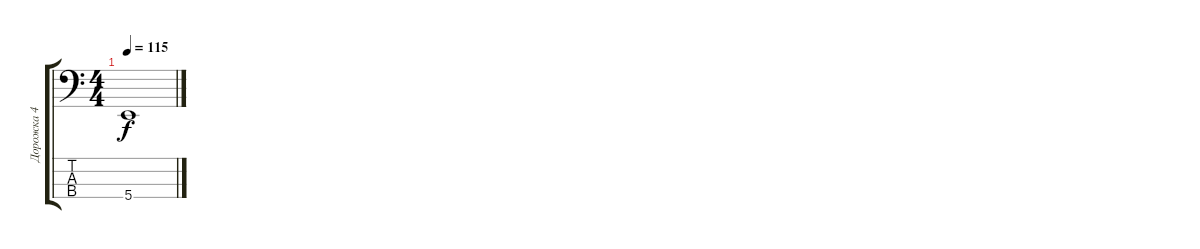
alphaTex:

\track ("Дорожка 4" "Дорожка 4") {instrument slapbass2}
\staff {score tabs}
\tuning (E2 B1 Gb1 B0) {hide}
\ts (4 4)
\tempo 115
\clef f4
\ks c
5.4.1{dy f}
